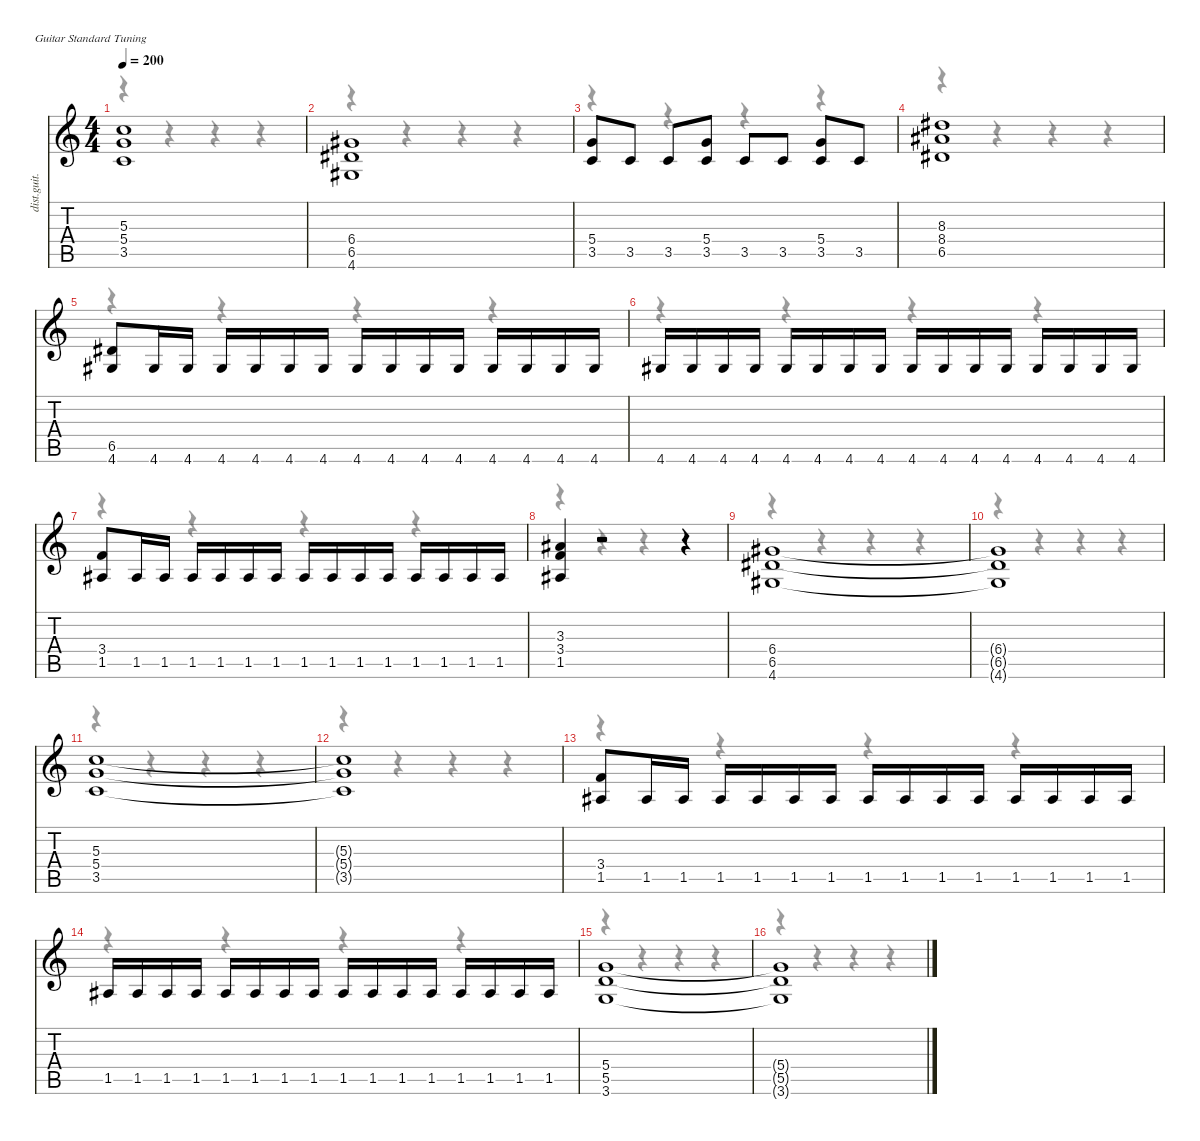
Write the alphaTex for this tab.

\hideDynamics
\bracketExtendMode nobrackets
\otherSystemsTrackNameOrientation horizontal
\track ("Guitar 2" "dist.guit.") {instrument distortionguitar}
\staff {score tabs}
\tuning (E4 B3 G3 D3 A2 E2)
\voice
\ts (4 4)
\scale
0.992595
\tempo 200
\accidentals auto
\clef g2
\ottava regular
\simile none
\ks c
(5.3 5.4 3.5).1{dy f} |
\scale
0.977884 (6.4{acc #} 6.5{acc #} 4.6{acc #}).1 |
\scale
0.977884 (5.4 3.5).8 3.5.8 3.5.8 (5.4 3.5).8 3.5.8 3.5.8 (5.4 3.5).8 3.5.8 |
\scale
0.977884 (8.3{acc #} 8.4{acc #} 6.5{acc #}).1 |
\scale
1.08155 (6.5{acc #} 4.6{acc #}).8 4.6{acc #}.16 4.6{acc #}.16 4.6{acc #}.16 4.6{acc #}.16 4.6{acc #}.16 4.6{acc #}.16 4.6{acc #}.16 4.6{acc #}.16 4.6{acc #}.16 4.6{acc #}.16 4.6{acc #}.16 4.6{acc #}.16 4.6{acc #}.16 4.6{acc #}.16 |
\scale
0.978277 4.6{acc #}.16 4.6{acc #}.16 4.6{acc #}.16 4.6{acc #}.16 4.6{acc #}.16 4.6{acc #}.16 4.6{acc #}.16 4.6{acc #}.16 4.6{acc #}.16 4.6{acc #}.16 4.6{acc #}.16 4.6{acc #}.16 4.6{acc #}.16 4.6{acc #}.16 4.6{acc #}.16 4.6{acc #}.16 |
\scale
0.978277 (3.4 1.5{acc #}).8 1.5{acc #}.16 1.5{acc #}.16 1.5{acc #}.16 1.5{acc #}.16 1.5{acc #}.16 1.5{acc #}.16 1.5{acc #}.16 1.5{acc #}.16 1.5{acc #}.16 1.5{acc #}.16 1.5{acc #}.16 1.5{acc #}.16 1.5{acc #}.16 1.5{acc #}.16 |
\scale
0.990634 (3.3{acc #} 3.4 1.5{acc #}).4 r.2 r.4 |
\section ("" "")
\scale
0.978277 (6.4{acc #} 6.5{acc #} 4.6{acc #}).1 |
\scale
0.992988 (6.4{t acc #} 6.5{t acc #} 4.6{t acc #}).1 |
\scale
1.0787 (5.3 5.4 3.5).1 |
\scale
0.990143 (5.3{t} 5.4{t} 3.5{t}).1 |
\scale
0.975432 (3.4 1.5{acc #}).8 1.5{acc #}.16 1.5{acc #}.16 1.5{acc #}.16 1.5{acc #}.16 1.5{acc #}.16 1.5{acc #}.16 1.5{acc #}.16 1.5{acc #}.16 1.5{acc #}.16 1.5{acc #}.16 1.5{acc #}.16 1.5{acc #}.16 1.5{acc #}.16 1.5{acc #}.16 |
\scale
0.975432 1.5{acc #}.16 1.5{acc #}.16 1.5{acc #}.16 1.5{acc #}.16 1.5{acc #}.16 1.5{acc #}.16 1.5{acc #}.16 1.5{acc #}.16 1.5{acc #}.16 1.5{acc #}.16 1.5{acc #}.16 1.5{acc #}.16 1.5{acc #}.16 1.5{acc #}.16 1.5{acc #}.16 1.5{acc #}.16 |
\scale
0.990143 (5.4 5.5 3.6).1 |
\scale
0.990143 (5.4{t} 5.5{t} 3.6{t}).1
\voice
\clef g2
\ottava regular
\simile none
\ks c
r.4{dy mf} r.4 r.4 r.4 |
r.4 r.4 r.4 r.4 |
r.4 r.4 r.4 r.4 |
r.4 r.4 r.4 r.4 |
r.4 r.4 r.4 r.4 |
r.4 r.4 r.4 r.4 |
r.4 r.4 r.4 r.4 |
r.4 r.4 r.4 r.4 |
r.4 r.4 r.4 r.4 |
r.4 r.4 r.4 r.4 |
r.4 r.4 r.4 r.4 |
r.4 r.4 r.4 r.4 |
r.4 r.4 r.4 r.4 |
r.4 r.4 r.4 r.4 |
r.4 r.4 r.4 r.4 |
r.4 r.4 r.4 r.4
